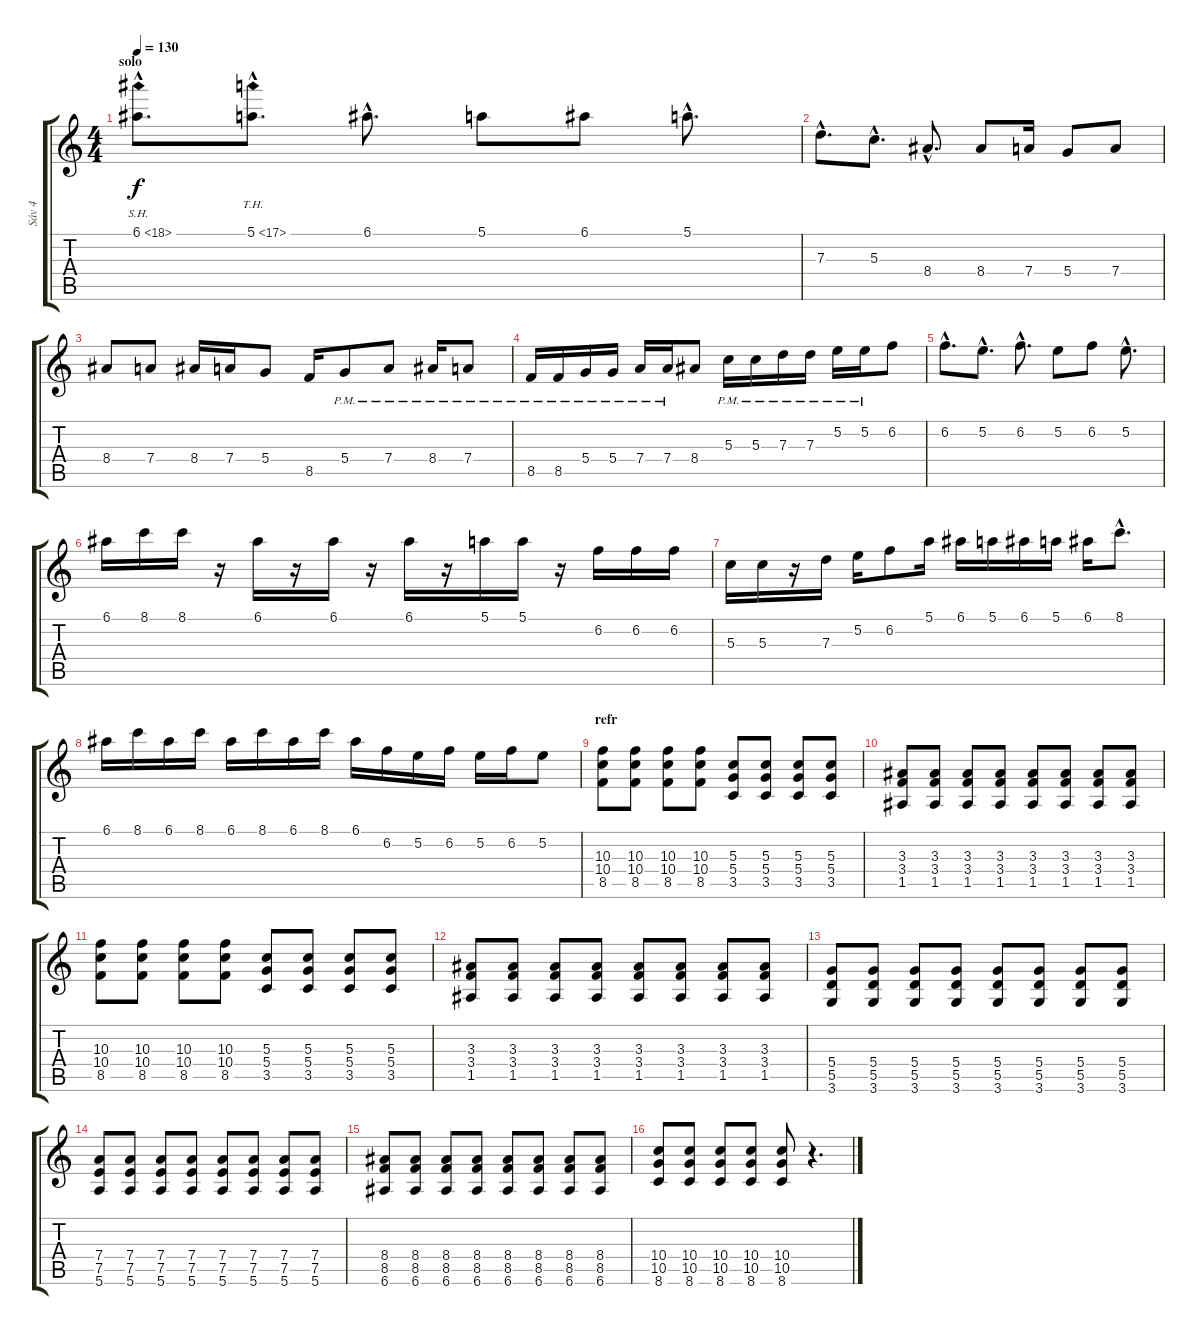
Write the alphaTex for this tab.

\track ("Sáv 4" "Sáv 4") {instrument distortionguitar}
\staff {score tabs}
\tuning (E4 B3 G3 D3 A2 E2) {hide}
\ts (4 4)
\section ("" "solo")
\tempo 130
\clef g2
\ks c
6.1{sh 12 hac}.8{d dy f} 5.1{th 12 hac}.8{d} 6.1{hac}.8{d} 5.1.8 6.1.8 5.1{hac}.8{d} |
7.3{hac}.8{d} 5.3{hac}.8{d} 8.4{hac}.8{d} 8.4.8 7.4.16 5.4.8 7.4.8 |
8.4.8 7.4.8 8.4.16 7.4.16 5.4.8 8.5.16 5.4{pm}.8 7.4{pm}.8 8.4{pm}.16 7.4{pm}.8 |
8.5{pm}.16 8.5{pm}.16 5.4{pm}.16 5.4{pm}.16 7.4{pm}.16 7.4{pm}.16 8.4.8 5.3{pm}.16 5.3{pm}.16 7.3{pm}.16 7.3{pm}.16 5.2{pm}.16 5.2{pm}.16 6.2.8 |
6.2{hac}.8{d} 5.2{hac}.8{d} 6.2{hac}.8{d} 5.2.8 6.2.8 5.2{hac}.8{d} |
6.1.16 8.1.16 8.1.16 r.16 6.1.16 r.16 6.1.16 r.16 6.1.16 r.16 5.1.16 5.1.16 r.16 6.2.16 6.2.16 6.2.16 |
5.3.16 5.3.16 r.16 7.3.16 5.2.16 6.2.8 5.1.16 6.1.16 5.1.16 6.1.16 5.1.16 6.1.16 8.1{hac}.8{d} |
6.1.16 8.1.16 6.1.16 8.1.16 6.1.16 8.1.16 6.1.16 8.1.16 6.1.16 6.2.16 5.2.16 6.2.16 5.2.16 6.2.16 5.2.8 |
\section ("" "refr")
(10.3 10.4 8.5).8 (10.3 10.4 8.5).8 (10.3 10.4 8.5).8 (10.3 10.4 8.5).8 (5.3 5.4 3.5).8 (5.3 5.4 3.5).8 (5.3 5.4 3.5).8 (5.3 5.4 3.5).8 |
(3.3 3.4 1.5).8 (3.3 3.4 1.5).8 (3.3 3.4 1.5).8 (3.3 3.4 1.5).8 (3.3 3.4 1.5).8 (3.3 3.4 1.5).8 (3.3 3.4 1.5).8 (3.3 3.4 1.5).8 |
(10.3 10.4 8.5).8 (10.3 10.4 8.5).8 (10.3 10.4 8.5).8 (10.3 10.4 8.5).8 (5.3 5.4 3.5).8 (5.3 5.4 3.5).8 (5.3 5.4 3.5).8 (5.3 5.4 3.5).8 |
(3.3 3.4 1.5).8 (3.3 3.4 1.5).8 (3.3 3.4 1.5).8 (3.3 3.4 1.5).8 (3.3 3.4 1.5).8 (3.3 3.4 1.5).8 (3.3 3.4 1.5).8 (3.3 3.4 1.5).8 |
(5.4 5.5 3.6).8 (5.4 5.5 3.6).8 (5.4 5.5 3.6).8 (5.4 5.5 3.6).8 (5.4 5.5 3.6).8 (5.4 5.5 3.6).8 (5.4 5.5 3.6).8 (5.4 5.5 3.6).8 |
(7.4 7.5 5.6).8 (7.4 7.5 5.6).8 (7.4 7.5 5.6).8 (7.4 7.5 5.6).8 (7.4 7.5 5.6).8 (7.4 7.5 5.6).8 (7.4 7.5 5.6).8 (7.4 7.5 5.6).8 |
(8.4 8.5 6.6).8 (8.4 8.5 6.6).8 (8.4 8.5 6.6).8 (8.4 8.5 6.6).8 (8.4 8.5 6.6).8 (8.4 8.5 6.6).8 (8.4 8.5 6.6).8 (8.4 8.5 6.6).8 |
(10.4 10.5 8.6).8 (10.4 10.5 8.6).8 (10.4 10.5 8.6).8 (10.4 10.5 8.6).8 (10.4 10.5 8.6).8 r.4{d}
